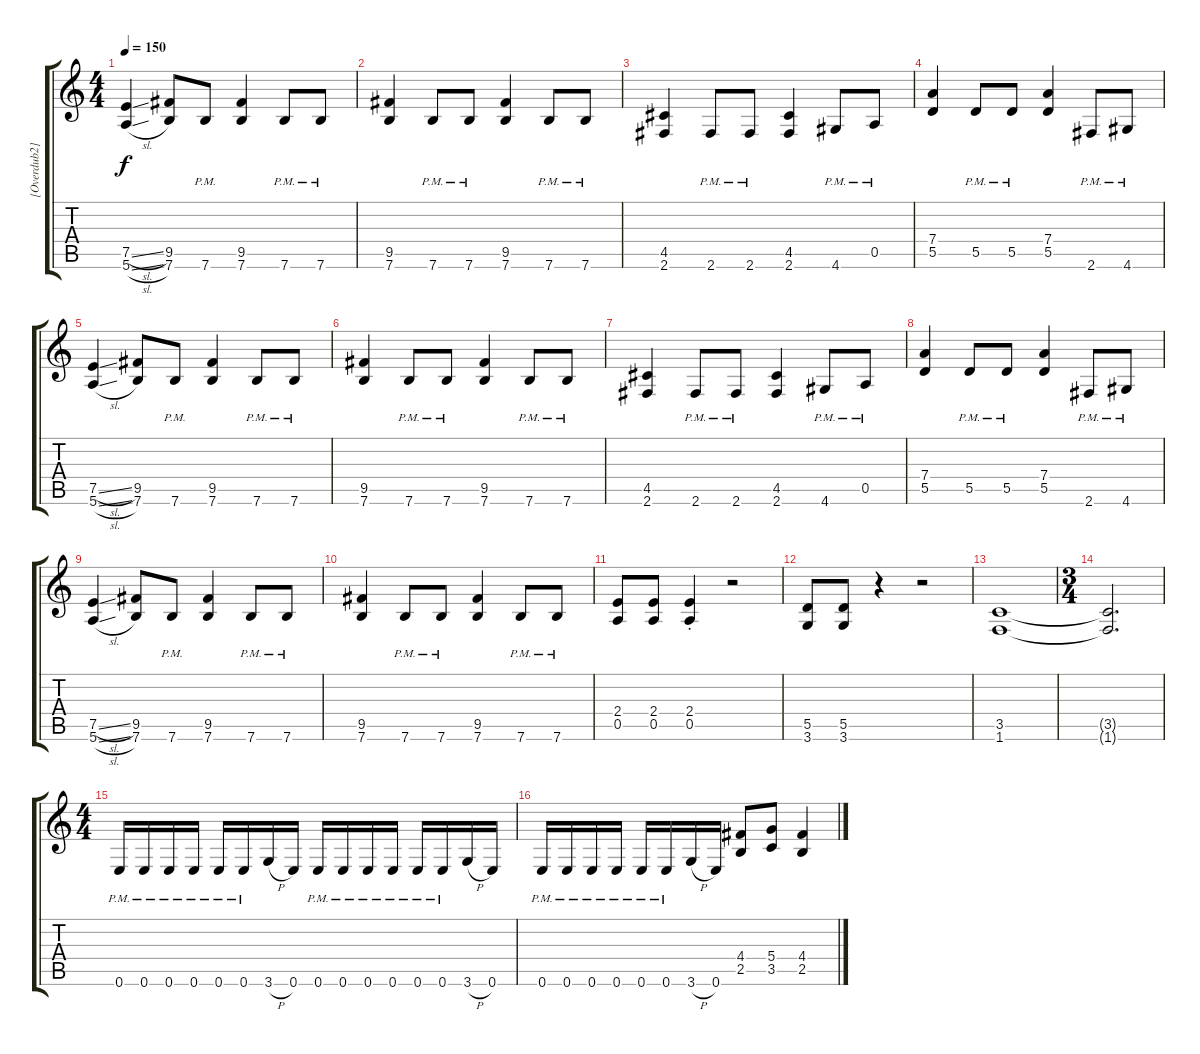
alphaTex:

\track ("[Overdub2]" "[Overdub2]") {instrument distortionguitar}
\staff {score tabs}
\tuning (E4 B3 G3 D3 A2 E2) {hide}
\ts (4 4)
\tempo 150
\clef g2
\ks c
(7.5{sl} 5.6{sl}).4{dy f} (9.5 7.6).8 7.6{pm}.8 (9.5 7.6).4 7.6{pm}.8 7.6{pm}.8 |
(9.5 7.6).4 7.6{pm}.8 7.6{pm}.8 (9.5 7.6).4 7.6{pm}.8 7.6{pm}.8 |
(4.5 2.6).4 2.6{pm}.8 2.6{pm}.8 (4.5 2.6).4 4.6{pm}.8 0.5{pm}.8 |
(7.4 5.5).4 5.5{pm}.8 5.5{pm}.8 (7.4 5.5).4 2.6{pm}.8 4.6{pm}.8 |
(7.5{sl} 5.6{sl}).4 (9.5 7.6).8 7.6{pm}.8 (9.5 7.6).4 7.6{pm}.8 7.6{pm}.8 |
(9.5 7.6).4 7.6{pm}.8 7.6{pm}.8 (9.5 7.6).4 7.6{pm}.8 7.6{pm}.8 |
(4.5 2.6).4 2.6{pm}.8 2.6{pm}.8 (4.5 2.6).4 4.6{pm}.8 0.5{pm}.8 |
(7.4 5.5).4 5.5{pm}.8 5.5{pm}.8 (7.4 5.5).4 2.6{pm}.8 4.6{pm}.8 |
(7.5{sl} 5.6{sl}).4 (9.5 7.6).8 7.6{pm}.8 (9.5 7.6).4 7.6{pm}.8 7.6{pm}.8 |
(9.5 7.6).4 7.6{pm}.8 7.6{pm}.8 (9.5 7.6).4 7.6{pm}.8 7.6{pm}.8 |
(2.4 0.5).8 (2.4 0.5).8 (2.4{st} 0.5{st}).4 r.2 |
(5.5 3.6).8 (5.5 3.6).8 r.4 r.2 |
(3.5 1.6).1 |
\ts (3 4)
(3.5{t} 1.6{t}).2{d} |
\ts (4 4)
0.6{pm}.16 0.6{pm}.16 0.6{pm}.16 0.6{pm}.16 0.6{pm}.16 0.6{pm}.16 3.6{h}.16 0.6.16 0.6{pm}.16 0.6{pm}.16 0.6{pm}.16 0.6{pm}.16 0.6{pm}.16 0.6{pm}.16 3.6{h}.16 0.6.16 |
0.6{pm}.16 0.6{pm}.16 0.6{pm}.16 0.6{pm}.16 0.6{pm}.16 0.6{pm}.16 3.6{h}.16 0.6.16 (4.4 2.5).8 (5.4 3.5).8 (4.4 2.5).4
